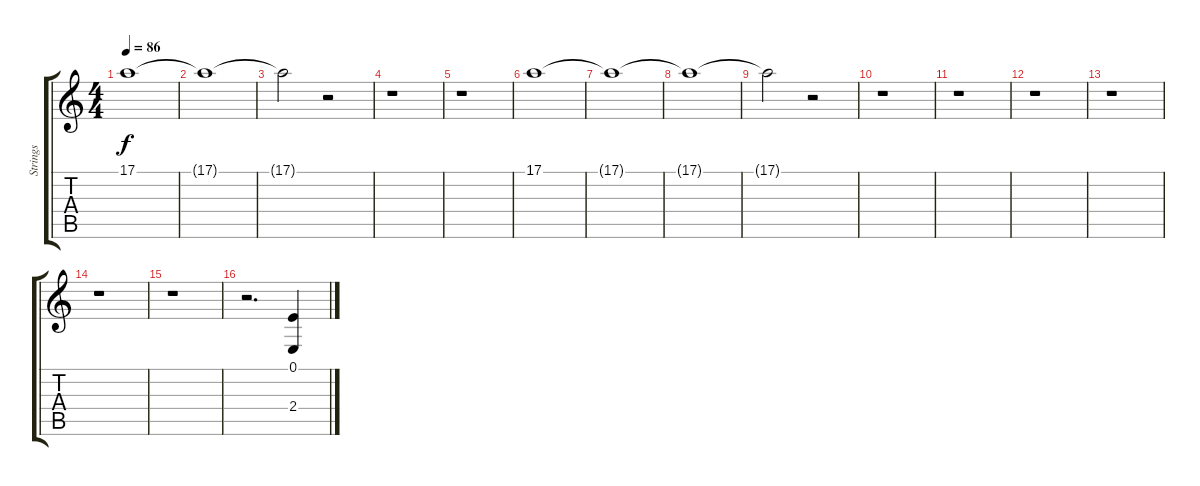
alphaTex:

\track ("Strings" "Strings") {instrument stringensemble1}
\staff {score tabs}
\tuning (E4 B3 G3 D3 A2 E2) {hide}
\ts (4 4)
\tempo 86
\clef g2
\ks c
17.1{t}.1{dy f} |
17.1{t}.1 |
17.1{t}.2 r.2 |
r.1 |
r.1 |
17.1.1 |
17.1{t}.1 |
17.1{t}.1 |
17.1{t}.2 r.2 |
r.1 |
r.1 |
r.1 |
r.1 |
r.1 |
r.1 |
r.2{d} (0.1 2.4).4{instrument choiraahs}
